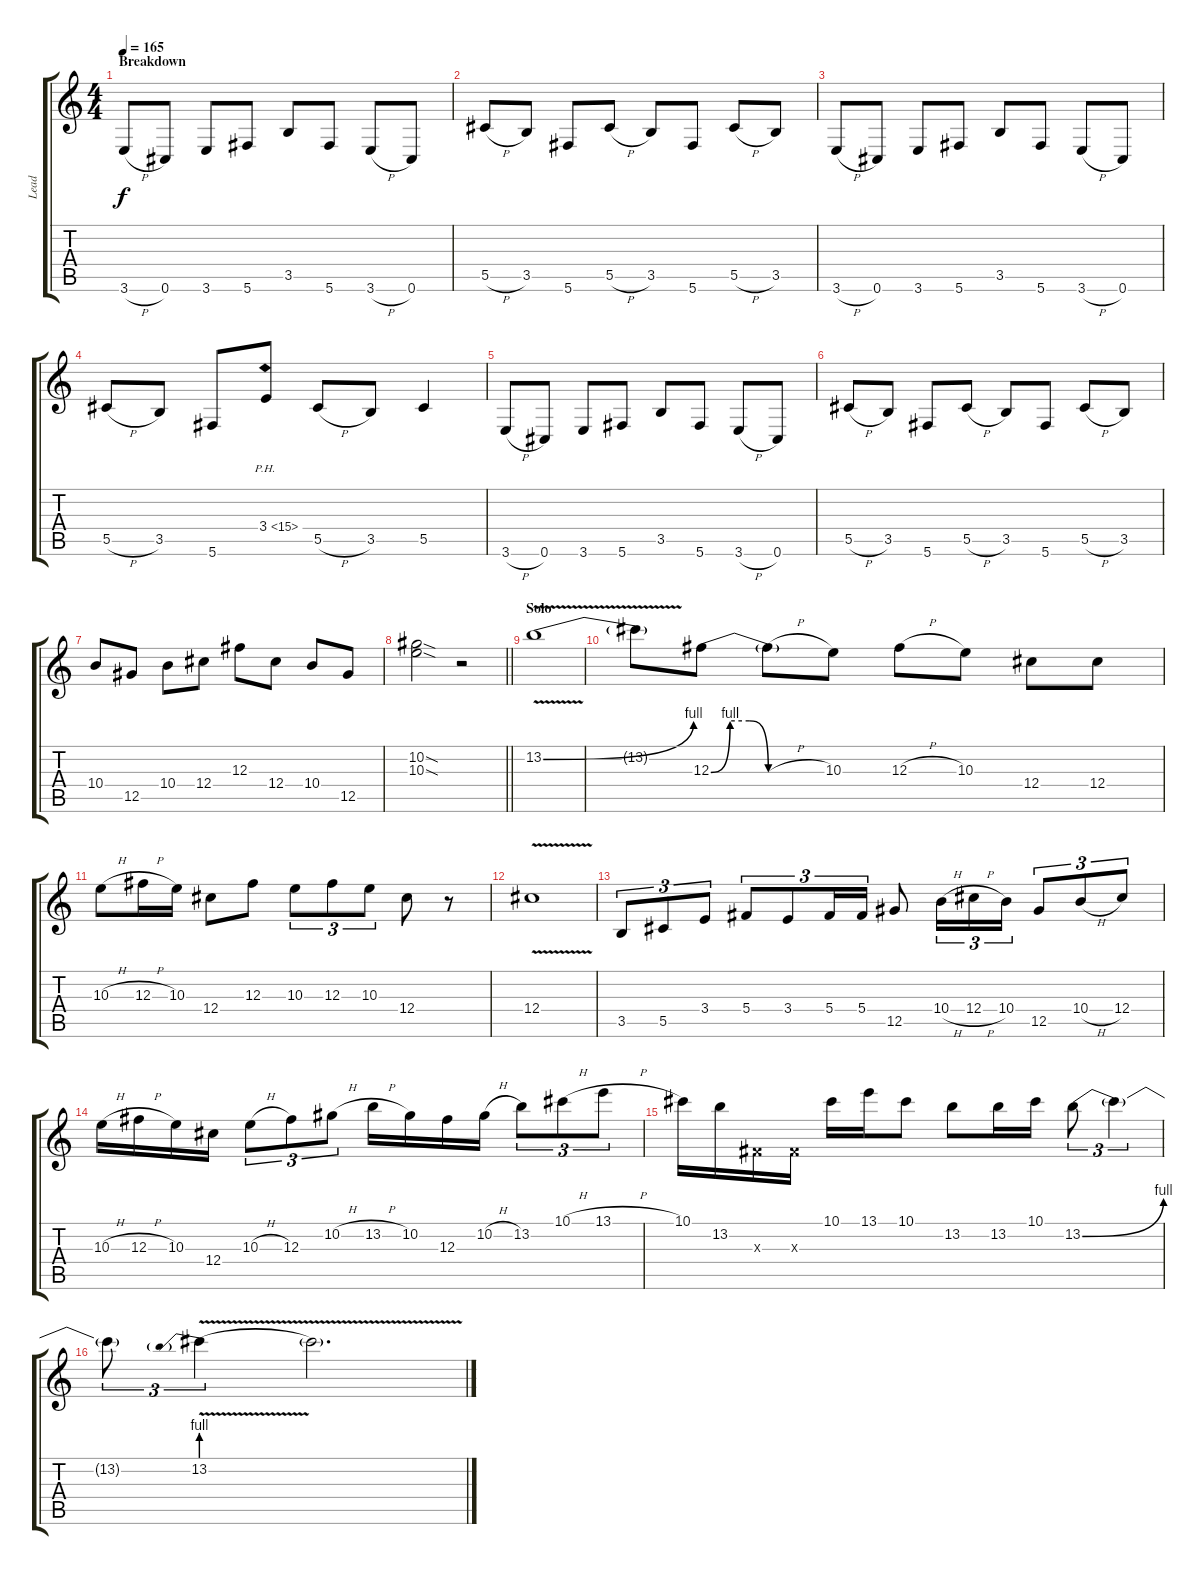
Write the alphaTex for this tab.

\track ("Lead" "Lead") {instrument distortionguitar}
\staff {score tabs}
\tuning (Eb4 Bb3 Gb3 Db3 Ab2 Db2) {hide}
\ts (4 4)
\section ("" "Breakdown")
\tempo 165
\clef g2
\ks c
3.6{h}.8{dy f} 0.6.8 3.6.8 5.6.8 3.5.8 5.6.8 3.6{h}.8 0.6.8 |
5.5{h}.8 3.5.8 5.6.8 5.5{h}.8 3.5.8 5.6.8 5.5{h}.8 3.5.8 |
3.6{h}.8 0.6.8 3.6.8 5.6.8 3.5.8 5.6.8 3.6{h}.8 0.6.8 |
5.5{h}.8 3.5.8 5.6.8 3.4{ph 12}.8 5.5{h}.8 3.5.8 5.5.4 |
3.6{h}.8 0.6.8 3.6.8 5.6.8 3.5.8 5.6.8 3.6{h}.8 0.6.8 |
5.5{h}.8 3.5.8 5.6.8 5.5{h}.8 3.5.8 5.6.8 5.5{h}.8 3.5.8 |
10.4.8 12.5.8 10.4.8 12.4.8 12.3.8 12.4.8 10.4.8 12.5.8 |
\barLineRight lightlight
(10.2{sod} 10.3{sod}).2 r.2 |
\section ("" "Solo")
13.2{be (bend 0 0 60 4) v}.1 |
13.2{t}.8 12.3{be (custom 0 0 10 4 20 4 30 0 60 0)}.8 12.3{h t}.8 10.3.8 12.3{h}.8 10.3.8 12.4.8 12.4.8 |
10.3{h}.8 12.3{h}.16 10.3.16 12.4.8 12.3.8 10.3.8{tu (3 2)} 12.3.8{tu (3 2)} 10.3.8{tu (3 2)} 12.4.8 r.8 |
12.4{v}.1 |
3.5.8{tu (3 2)} 5.5.8{tu (3 2)} 3.4.8{tu (3 2)} 5.4.8{tu (3 2)} 3.4.8{tu (3 2)} 5.4.16{tu (3 2)} 5.4.16{tu (3 2)} 12.5.8 10.4{h}.16{tu (3 2)} 12.4{h}.16{tu (3 2)} 10.4.16{tu (3 2)} 12.5.8{tu (3 2)} 10.4{h}.8{tu (3 2)} 12.4.8{tu (3 2)} |
10.3{h}.16 12.3{h}.16 10.3.16 12.4.16 10.3{h}.8{tu (3 2)} 12.3.8{tu (3 2)} 10.2{h}.8{tu (3 2)} 13.2{h}.16 10.2.16 12.3.16 10.2{h}.16 13.2.8{tu (3 2)} 10.1{h}.8{tu (3 2)} 13.1{h}.8{tu (3 2)} |
10.1.16 13.2.16 0.3{x}.16 0.3{x}.16 10.1.16 13.1.16 10.1.8 13.2.8 13.2.16 10.1.16 13.2{be (bend 0 0 60 4)}.8{tu (3 2)} 13.2{t}.4{tu (3 2)} |
13.2{t}.8{tu (3 2)} 13.2{be (prebend 0 4 60 4) v}.4{tu (3 2)} 13.2{t}.2{d}
